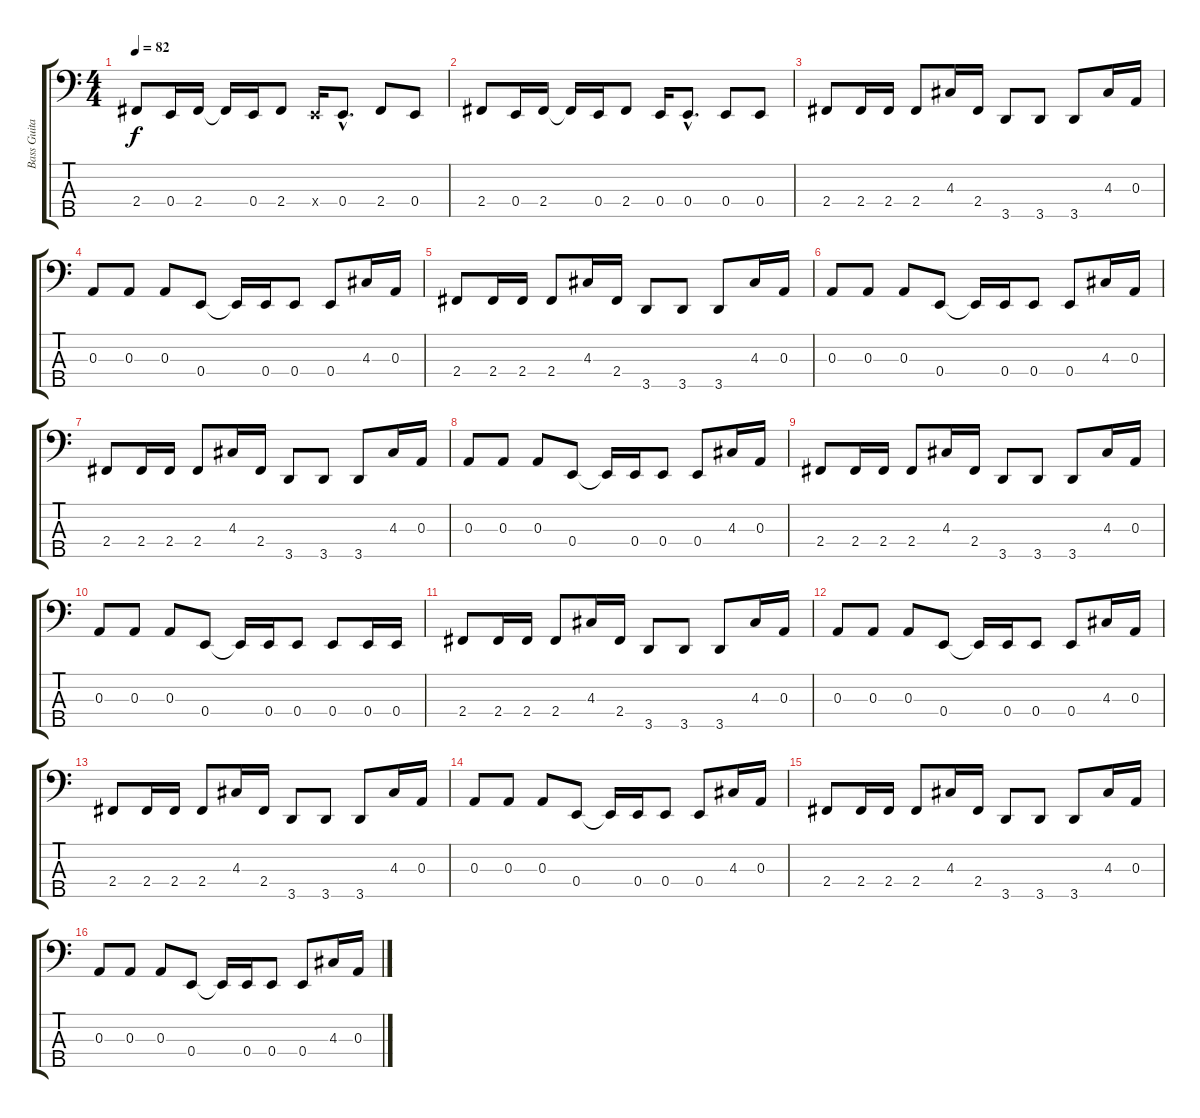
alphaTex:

\track ("Bass Guitar" "Bass Guita") {instrument electricbassfinger}
\staff {score tabs}
\tuning (G2 D2 A1 E1 B0) {hide}
\ts (4 4)
\tempo 82
\clef f4
\ks c
2.4.8{dy f} 0.4.16 2.4.16 2.4{t}.16 0.4.16 2.4.8 0.4{x}.16 0.4{hac}.8{d} 2.4.8 0.4.8 |
2.4.8 0.4.16 2.4.16 2.4{t}.16 0.4.16 2.4.8 0.4.16 0.4{hac}.8{d} 0.4.8 0.4.8 |
2.4.8 2.4.16 2.4.16 2.4.8 4.3.16 2.4.16 3.5.8 3.5.8 3.5.8 4.3.16 0.3.16 |
0.3.8 0.3.8 0.3.8 0.4.8 0.4{t}.16 0.4.16 0.4.8 0.4.8 4.3.16 0.3.16 |
2.4.8 2.4.16 2.4.16 2.4.8 4.3.16 2.4.16 3.5.8 3.5.8 3.5.8 4.3.16 0.3.16 |
0.3.8 0.3.8 0.3.8 0.4.8 0.4{t}.16 0.4.16 0.4.8 0.4.8 4.3.16 0.3.16 |
2.4.8 2.4.16 2.4.16 2.4.8 4.3.16 2.4.16 3.5.8 3.5.8 3.5.8 4.3.16 0.3.16 |
0.3.8 0.3.8 0.3.8 0.4.8 0.4{t}.16 0.4.16 0.4.8 0.4.8 4.3.16 0.3.16 |
2.4.8 2.4.16 2.4.16 2.4.8 4.3.16 2.4.16 3.5.8 3.5.8 3.5.8 4.3.16 0.3.16 |
0.3.8 0.3.8 0.3.8 0.4.8 0.4{t}.16 0.4.16 0.4.8 0.4.8 0.4.16 0.4.16 |
2.4.8 2.4.16 2.4.16 2.4.8 4.3.16 2.4.16 3.5.8 3.5.8 3.5.8 4.3.16 0.3.16 |
0.3.8 0.3.8 0.3.8 0.4.8 0.4{t}.16 0.4.16 0.4.8 0.4.8 4.3.16 0.3.16 |
2.4.8 2.4.16 2.4.16 2.4.8 4.3.16 2.4.16 3.5.8 3.5.8 3.5.8 4.3.16 0.3.16 |
0.3.8 0.3.8 0.3.8 0.4.8 0.4{t}.16 0.4.16 0.4.8 0.4.8 4.3.16 0.3.16 |
2.4.8 2.4.16 2.4.16 2.4.8 4.3.16 2.4.16 3.5.8 3.5.8 3.5.8 4.3.16 0.3.16 |
0.3.8 0.3.8 0.3.8 0.4.8 0.4{t}.16 0.4.16 0.4.8 0.4.8 4.3.16 0.3.16
